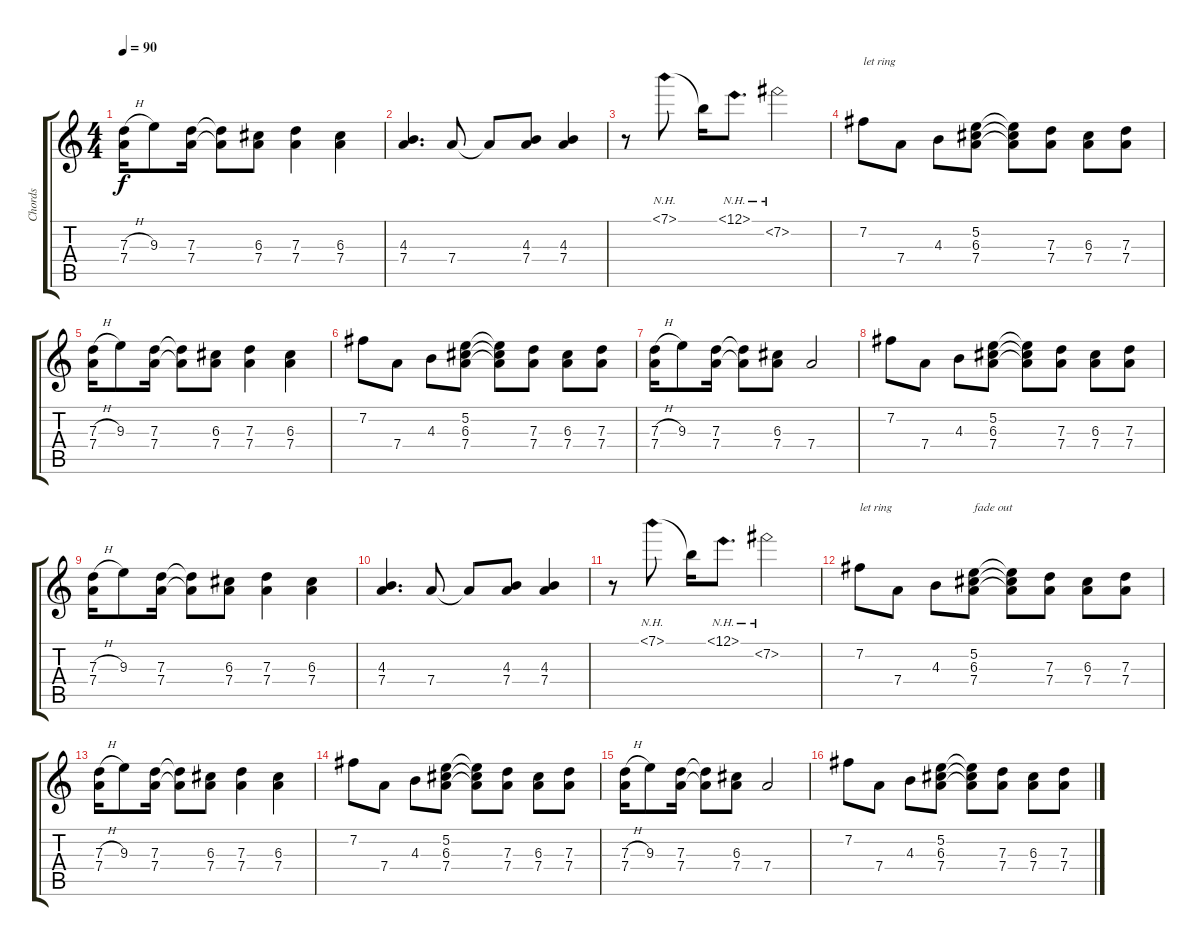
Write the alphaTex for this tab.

\track ("Chords" "Chords") {instrument acousticguitarnylon}
\staff {score tabs}
\tuning (E4 B3 G3 D3 A2 E2) {hide}
\ts (4 4)
\tempo 90
\clef g2
\ks c
(7.3{h} 7.4).16{dy f} 9.3.8 (7.3 7.4).16 (7.3{t} 7.4{t}).8 (6.3 7.4).8 (7.3 7.4).4 (6.3 7.4).4 |
(4.3 7.4).4{d} 7.4.8 7.4{t}.8 (4.3 7.4).8 (4.3 7.4).4 |
r.8 7.1{nh}.8 7.1{t}.16 12.1{nh}.8{d} 7.2{nh}.2 |
7.2.8{txt "let ring"} 7.4.8 4.3.8 (5.2 6.3 7.4).8 (5.2{t} 6.3{t} 7.4{t}).8 (7.3 7.4).8 (6.3 7.4).8 (7.3 7.4).8 |
(7.3{h} 7.4).16 9.3.8 (7.3 7.4).16 (7.3{t} 7.4{t}).8 (6.3 7.4).8 (7.3 7.4).4 (6.3 7.4).4 |
7.2.8 7.4.8 4.3.8 (5.2 6.3 7.4).8 (5.2{t} 6.3{t} 7.4{t}).8 (7.3 7.4).8 (6.3 7.4).8 (7.3 7.4).8 |
(7.3{h} 7.4).16 9.3.8 (7.3 7.4).16 (7.3{t} 7.4{t}).8 (6.3 7.4).8 7.4.2 |
7.2.8 7.4.8 4.3.8 (5.2 6.3 7.4).8 (5.2{t} 6.3{t} 7.4{t}).8 (7.3 7.4).8 (6.3 7.4).8 (7.3 7.4).8 |
(7.3{h} 7.4).16 9.3.8 (7.3 7.4).16 (7.3{t} 7.4{t}).8 (6.3 7.4).8 (7.3 7.4).4 (6.3 7.4).4 |
(4.3 7.4).4{d} 7.4.8 7.4{t}.8 (4.3 7.4).8 (4.3 7.4).4 |
r.8 7.1{nh}.8 7.1{t}.16 12.1{nh}.8{d} 7.2{nh}.2 |
7.2.8{txt "let ring"} 7.4.8 4.3.8 (5.2 6.3 7.4).8{txt "fade out"} (5.2{t} 6.3{t} 7.4{t}).8 (7.3 7.4).8 (6.3 7.4).8 (7.3 7.4).8 |
(7.3{h} 7.4).16 9.3.8 (7.3 7.4).16 (7.3{t} 7.4{t}).8 (6.3 7.4).8 (7.3 7.4).4 (6.3 7.4).4 |
7.2.8 7.4.8 4.3.8 (5.2 6.3 7.4).8 (5.2{t} 6.3{t} 7.4{t}).8 (7.3 7.4).8 (6.3 7.4).8 (7.3 7.4).8 |
(7.3{h} 7.4).16 9.3.8 (7.3 7.4).16 (7.3{t} 7.4{t}).8 (6.3 7.4).8 7.4.2 |
7.2.8 7.4.8 4.3.8 (5.2 6.3 7.4).8 (5.2{t} 6.3{t} 7.4{t}).8 (7.3 7.4).8 (6.3 7.4).8 (7.3 7.4).8
